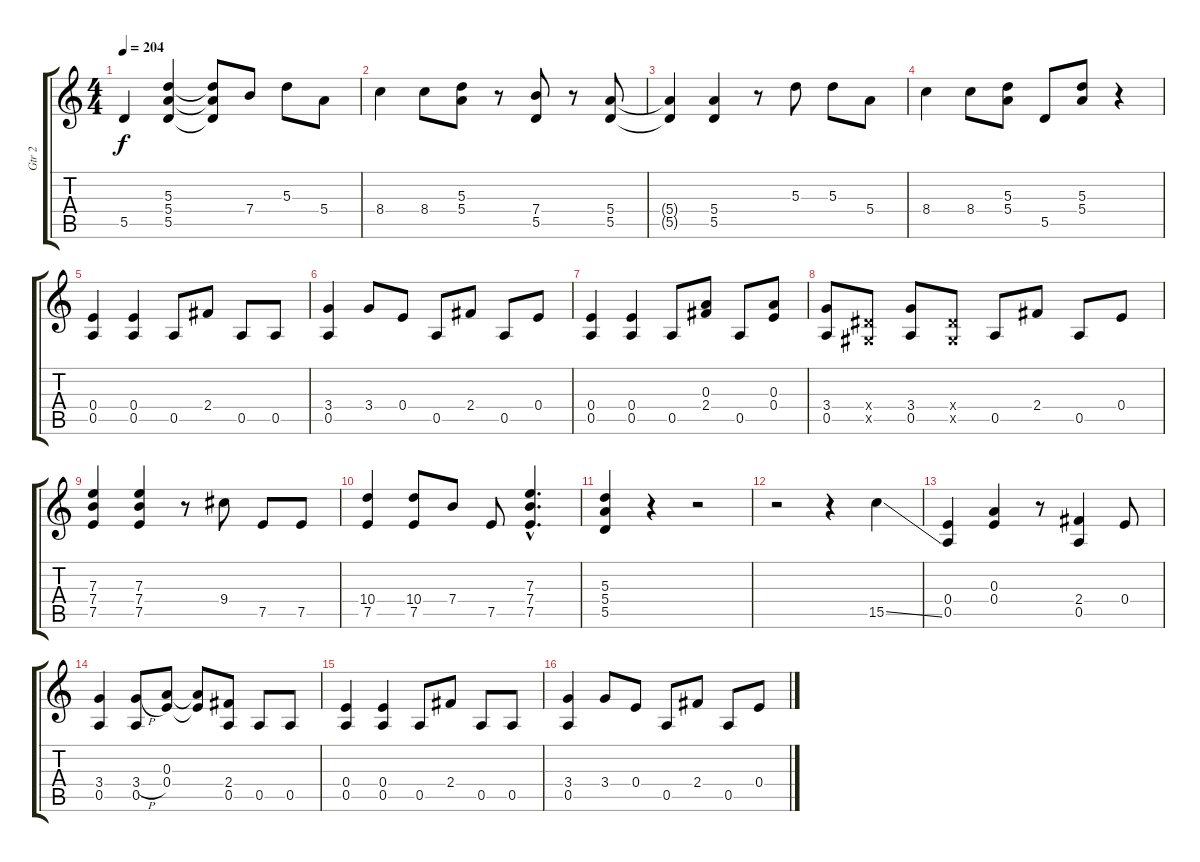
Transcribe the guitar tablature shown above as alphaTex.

\track ("Gtr 2" "Gtr 2") {instrument electricguitarclean}
\staff {score tabs}
\tuning (E4 Db4 A3 E3 A2 E2) {hide}
\ts (4 4)
\tempo 204
\clef g2
\ks c
5.5.4{dy f} (5.3 5.4 5.5).4 (5.3{t} 5.4{t} 5.5{t}).8 7.4.8 5.3.8 5.4.8 |
8.4.4 8.4.8 (5.3 5.4).8 r.8 (7.4 5.5).8 r.8 (5.4 5.5).8 |
(5.4{t} 5.5{t}).4 (5.4 5.5).4 r.8 5.3.8 5.3.8 5.4.8 |
8.4.4 8.4.8 (5.3 5.4).8 5.5.8 (5.3 5.4).8 r.4 |
(0.4 0.5).4 (0.4 0.5).4 0.5.8 2.4.8 0.5.8 0.5.8 |
(3.4 0.5).4 3.4.8 0.4.8 0.5.8 2.4.8 0.5.8 0.4.8 |
(0.4 0.5).4 (0.4 0.5).4 0.5.8 (0.3 2.4).8 0.5.8 (0.3 0.4).8 |
(3.4 0.5).8 (-1.4{x} -1.5{x}).8 (3.4 0.5).8 (-1.4{x} -1.5{x}).8 0.5.8 2.4.8 0.5.8 0.4.8 |
(7.3 7.4 7.5).4 (7.3 7.4 7.5).4 r.8 9.4.8 7.5.8 7.5.8 |
(10.4 7.5).4 (10.4 7.5).8 7.4.8 7.5.8 (7.3{hac} 7.4{hac} 7.5{hac}).4{d} |
(5.3 5.4 5.5).4 r.4 r.2 |
r.2 r.4 15.5{ss}.4 |
(0.4 0.5).4 (0.3 0.4).4 r.8 (2.4 0.5).4 0.4.8 |
(3.4 0.5).4 (3.4{h} 0.5).8 (0.3 0.4).8 (0.3{t} 0.4{t}).8 (2.4 0.5).8 0.5.8 0.5.8 |
(0.4 0.5).4 (0.4 0.5).4 0.5.8 2.4.8 0.5.8 0.5.8 |
(3.4 0.5).4 3.4.8 0.4.8 0.5.8 2.4.8 0.5.8 0.4.8
